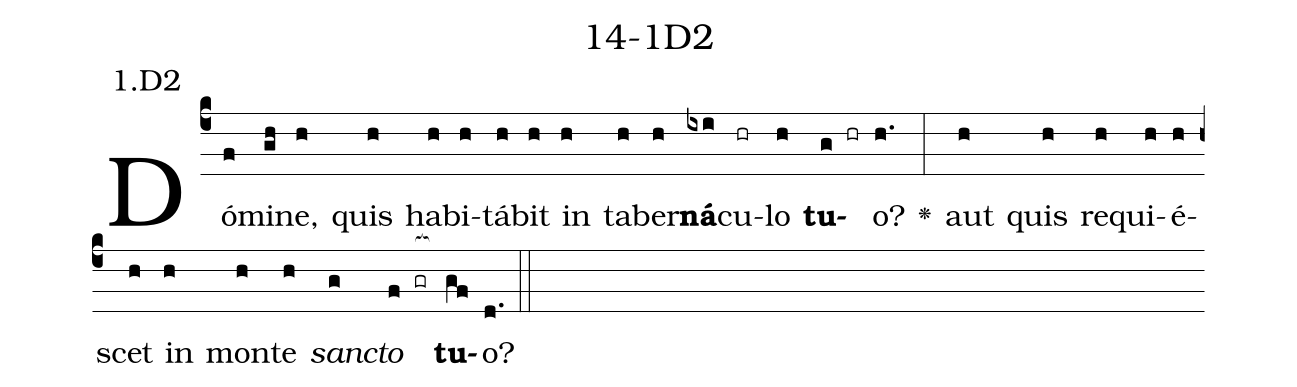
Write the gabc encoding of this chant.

name: 14-1D2;
annotation: 1.D2;
%%
(c4)Dó(f)mi(gh)ne,(h) quis(h) ha(h)bi(h)tá(h)bit(h) in(h) ta(h)ber(h)<b>ná</b>(ixi)cu(hr)lo(h) <b>tu</b>(g hr)o?(h.) <v>\greheightstar</v>(:) aut(h) quis(h) re(h)qui(h)é(h)scet(h) in(h) mon(h)te(h) <i>sanc</i>(g)<i>to</i>(f gr[ocb:1{]) <b>tu</b>(gf[ocb:0}])o?(d.) (::)


%E(h) u(h) o(g) u(f) a(gf) e.(d.) (::)
